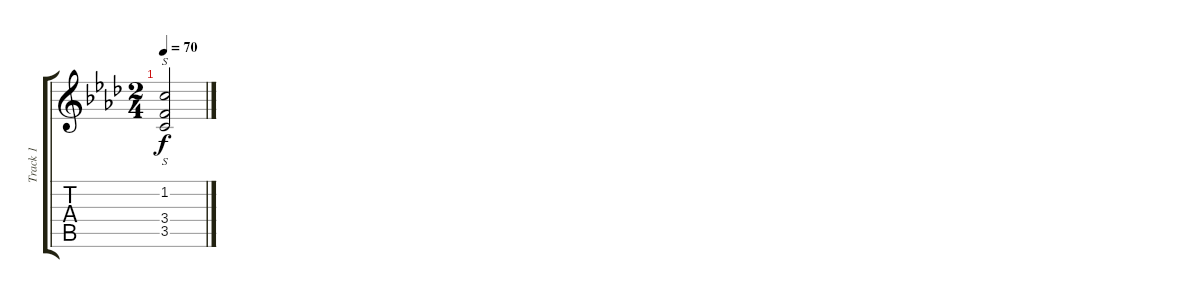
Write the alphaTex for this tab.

\track ("Track 1" "Track 1") {instrument acousticguitarsteel}
\staff {score tabs}
\tuning (E4 B3 G3 D3 A2 E2) {hide}
\ts (2 4)
\tempo 70
\clef g2
\ks fminor
(1.2 3.4 3.5).2{s dy f}
